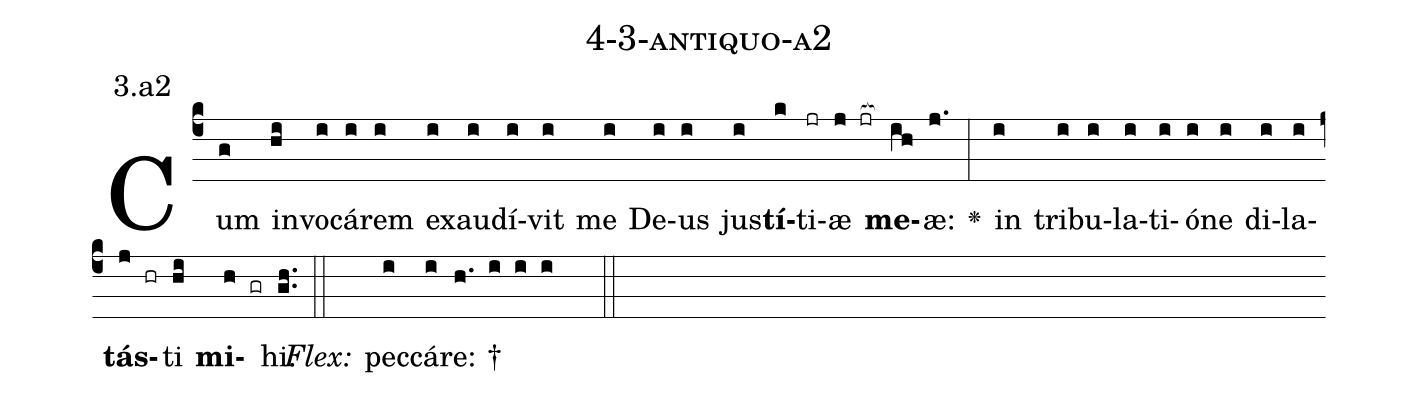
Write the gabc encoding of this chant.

name: 4-3-antiquo-a2;
annotation: 3.a2;
%%
(c4)Cum(g) in(hi)vo(i)cá(i)rem(i) ex(i)au(i)dí(i)vit(i) me(i) De(i)us(i) jus(i)<b>tí</b>(k)ti(jr)æ(j jr[ocb:1{]) <b>me</b>(ih[ocb:0}])æ:(j.) <v>\greheightstar</v>(:) in(i) tri(i)bu(i)la(i)ti(i)ó(i)ne(i) di(i)la(i)<b>tás</b>(j hr)ti(hi) <b>mi</b>(h gr)hi.(gh..) (::)
<i>Flex:</i>()  pec(i)cá(i)re: †(h. i i i  ::)

%E(i) u(i) o(j) u(hi) a(h) e.(gh..) (::)
